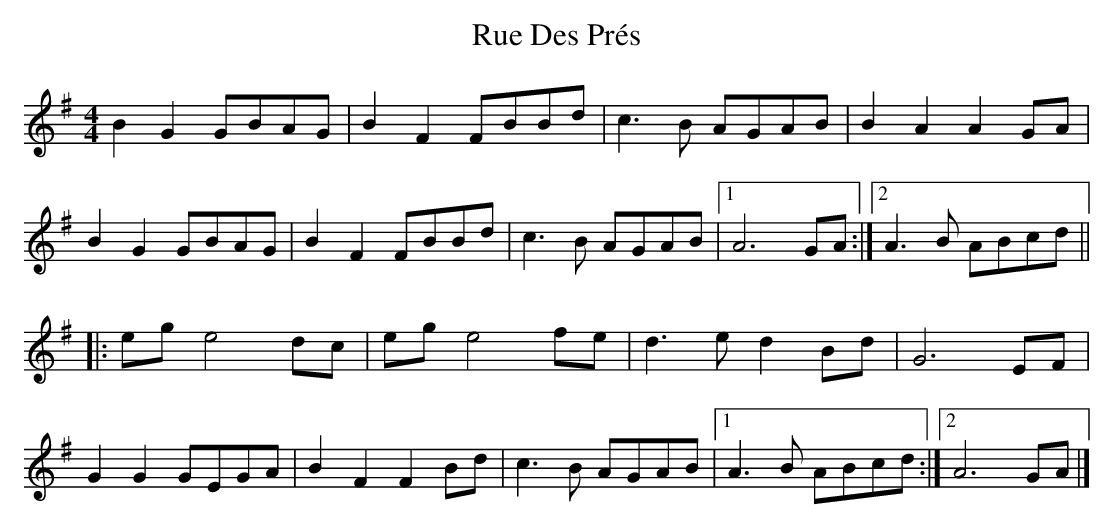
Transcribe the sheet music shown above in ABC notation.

X:1
T: Rue Des Prés
M: 4/4
L: 1/8
K: Gmaj
B2G2 GBAG|B2F2 FBBd|c3B AGAB|B2A2A2GA|
B2G2 GBAG|B2F2 FBBd|c3B AGAB|1A6 GA:|2A3B ABcd||
|:eg e4 dc|eg e4 fe|d3e d2 Bd|G6 EF|
G2G2 GEGA|B2F2F2 Bd|c3 B AGAB|1A3 B ABcd:|2A6 GA|]
